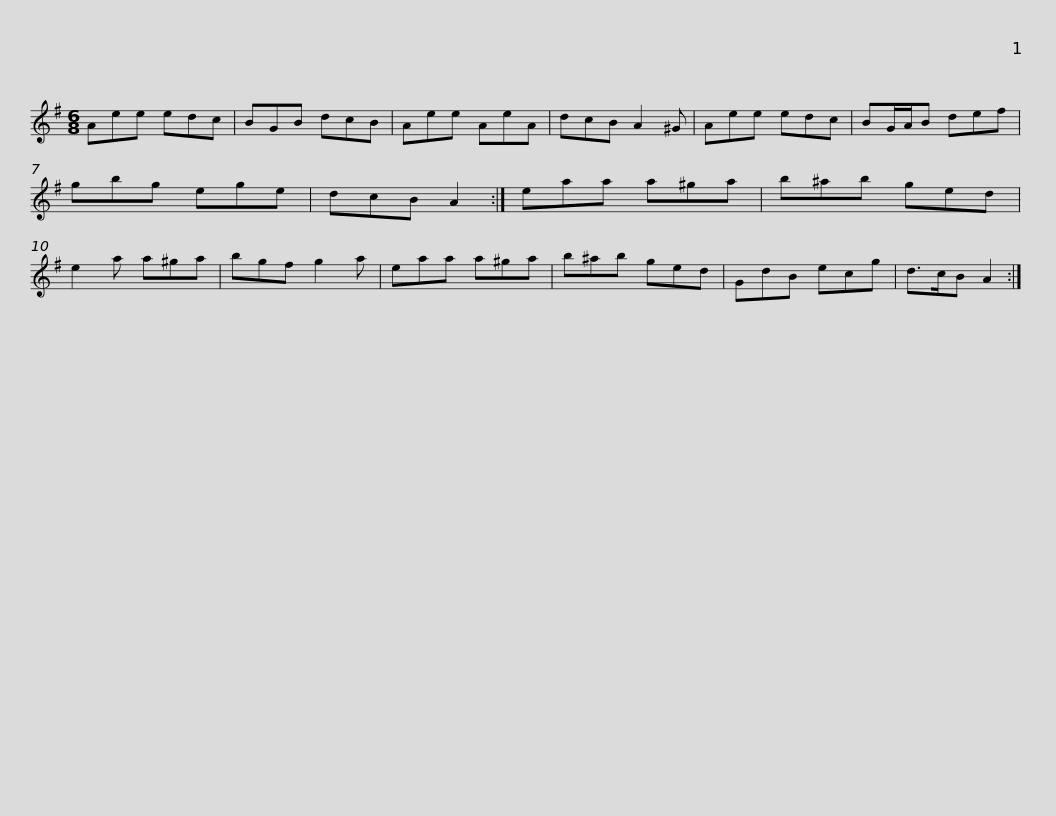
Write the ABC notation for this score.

X:1
L:1/8
M:6/8
I:linebreak $
K:G
V:1 treble
V:1
 Aee edc | BGB dcB | Aee AeA | dcB A2 ^G | Aee edc | %5
 BG/A/B def | gbg ege |$ dcB A2 :| eaa a^ga | b^ab ged | %10
 e2 a a^ga | bgf g2 a | eaa a^ga |$ b^ab ged | GdB ecg | %15
 d>cB A2 :| %16
